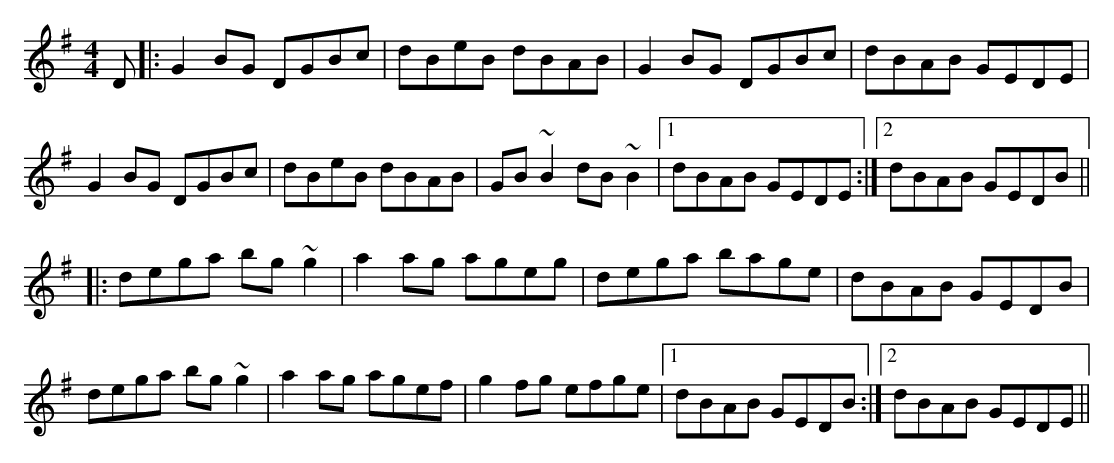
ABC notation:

X:1
M:4/4
K:G
D|:G2BG DGBc|dBeB dBAB|G2BG DGBc|dBAB GEDE|
G2BG DGBc|dBeB dBAB|GB~B2 dB~B2|1 dBAB GEDE:|2 dBAB GEDB||
|:dega bg~g2|a2ag ageg|dega bage|dBAB GEDB|
dega bg~g2|a2ag agef|g2fg efge|1 dBAB GEDB:|2 dBAB GEDE||
